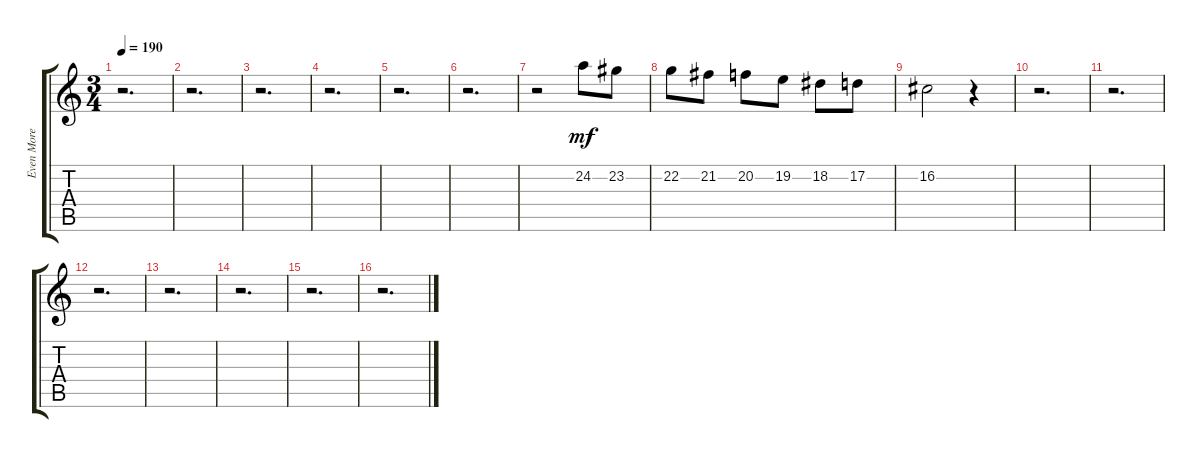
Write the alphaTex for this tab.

\track ("Even More More Keys" "Even More ") {instrument oboe}
\staff {score tabs}
\tuning (D4 A3 F3 C3 G2 C2) {hide}
\ts (3 4)
\tempo 190
\clef g2
\ks c
r.2{d dy f} |
r.2{d} |
r.2{d} |
r.2{d} |
r.2{d} |
r.2{d} |
r.2 24.2.8{dy mf} 23.2.8 |
22.2.8 21.2.8 20.2.8 19.2.8 18.2.8 17.2.8 |
16.2.2 r.4 |
r.2{d} |
r.2{d} |
r.2{d} |
r.2{d} |
r.2{d} |
r.2{d} |
r.2{d}
